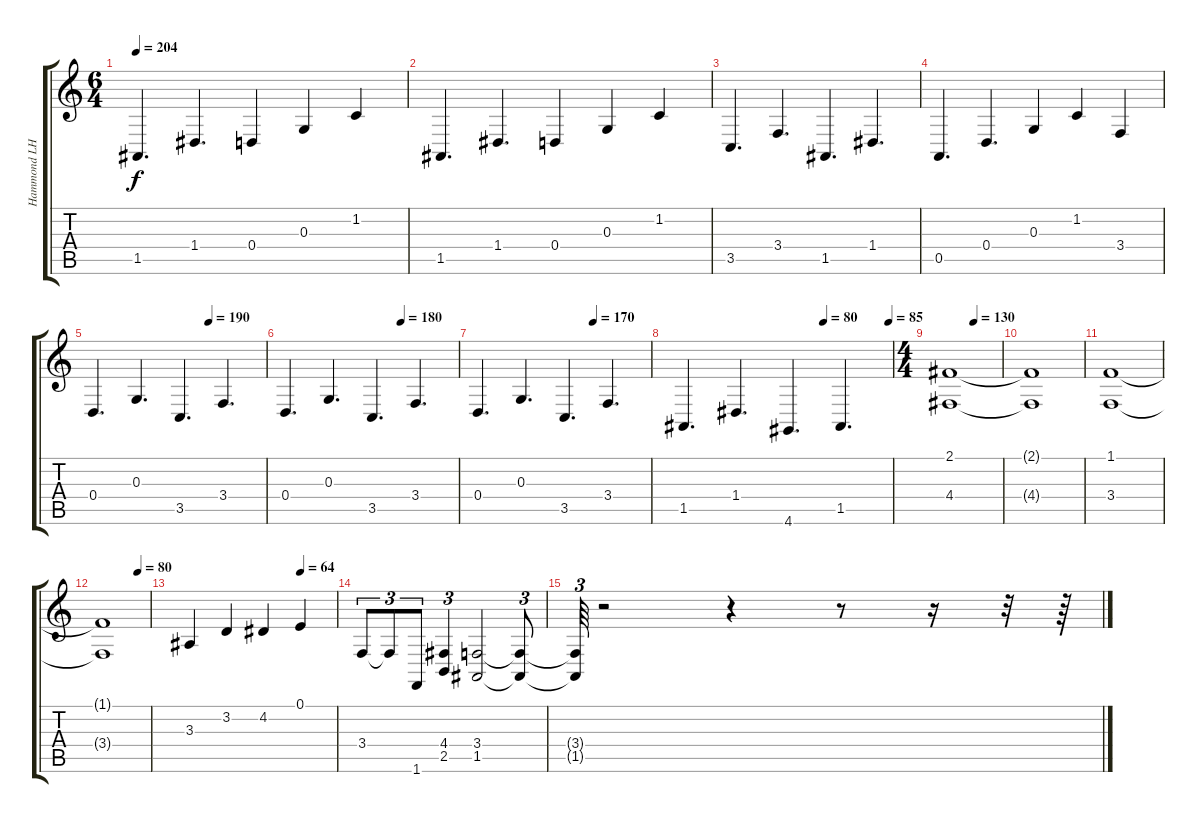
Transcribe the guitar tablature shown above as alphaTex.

\track ("Hammond LH" "Hammond LH") {instrument percussiveorgan}
\staff {score tabs}
\tuning (E4 B3 G3 D3 A2 E2) {hide}
\ts (6 4)
\tempo 204
\clef g2
\ks c
1.5.4{d dy f} 1.4.4{d} 0.4.4 0.3.4 1.2.4 |
1.5.4{d} 1.4.4{d} 0.4.4 0.3.4 1.2.4 |
3.5.4{d} 3.4.4{d} 1.5.4{d} 1.4.4{d} |
0.5.4{d} 0.4.4{d} 0.3.4 1.2.4 3.4.4 |
\tempo (190 0.6736111111111112)
0.4.4{d} 0.3.4{d} 3.5.4{d} 3.4.4{d} |
\tempo (180 0.6736111111111112)
0.4.4{d} 0.3.4{d} 3.5.4{d} 3.4.4{d} |
\tempo (170 0.6736111111111112)
0.4.4{d} 0.3.4{d} 3.5.4{d} 3.4.4{d} |
\tempo (80 0.6736111111111112)
\tempo (85 0.9861111111111112)
1.5.4{d} 1.4.4{d} 4.6.4{d} 1.5.4{d} |
\ts (4 4)
\tempo (130 0.4791666666666667)
(2.1 4.4).1 |
(2.1{t} 4.4{t}).1 |
(1.1 3.4).1 |
\tempo (80 0.7604166666666666)
(1.1{t} 3.4{t}).1 |
\tempo (64 0.7604166666666666)
3.3.4 3.2.4 4.2.4 0.1.4 |
3.4.8{tu (3 2)} 3.4{t}.8{tu (3 2)} 1.6.8{tu (3 2)} (4.4 2.5).4{tu (3 2)} (3.4 1.5).2 (3.4{t} 1.5{t}).8{tu (3 2)} |
(3.4{t} 1.5{t}).64{tu (3 2)} r.2 r.4 r.8 r.16 r.32 r.64
